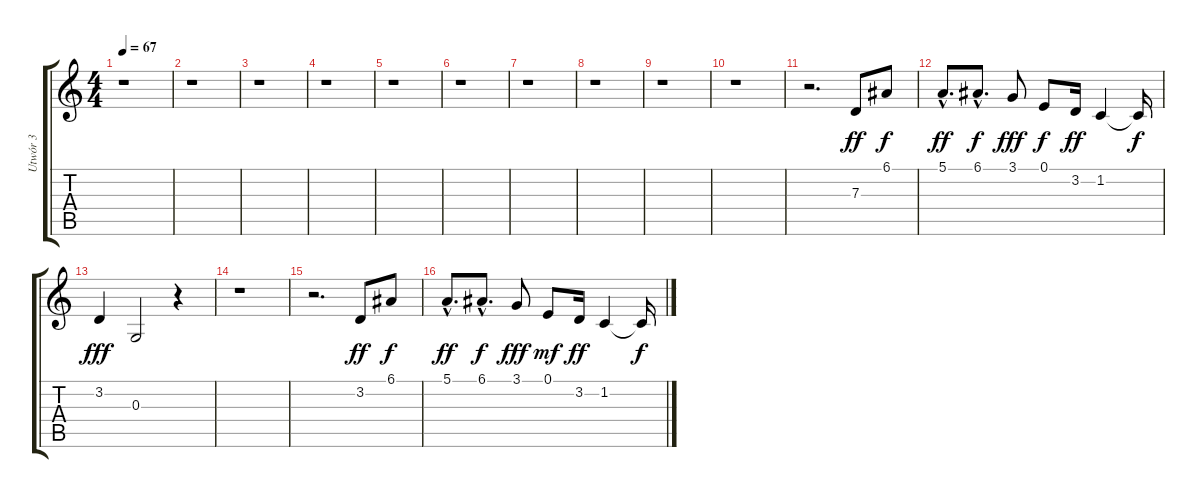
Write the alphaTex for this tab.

\track ("Utwór 3" "Utwór 3") {instrument pad4choir}
\staff {score tabs}
\tuning (E4 B3 G3 D3 A2 E2) {hide}
\ts (4 4)
\tempo 67
\clef g2
\ks c
r.1{dy ff} |
r.1 |
r.1 |
r.1 |
r.1 |
r.1 |
r.1 |
r.1 |
r.1 |
r.1 |
r.2{d} 7.3.8 6.1.8{dy f} |
5.1{hac}.8{d dy ff} 6.1{hac}.8{d dy f} 3.1.8{dy fff} 0.1.8{dy f} 3.2.16{dy ff} 1.2.4 1.2{t}.16{dy f} |
3.2.4{dy fff} 0.3.2 r.4 |
r.1 |
r.2{d} 3.2.8{dy ff} 6.1.8{dy f} |
5.1{hac}.8{d dy ff} 6.1{hac}.8{d dy f} 3.1.8{dy fff} 0.1.8{dy mf} 3.2.16{dy ff} 1.2.4 1.2{t}.16{dy f}
